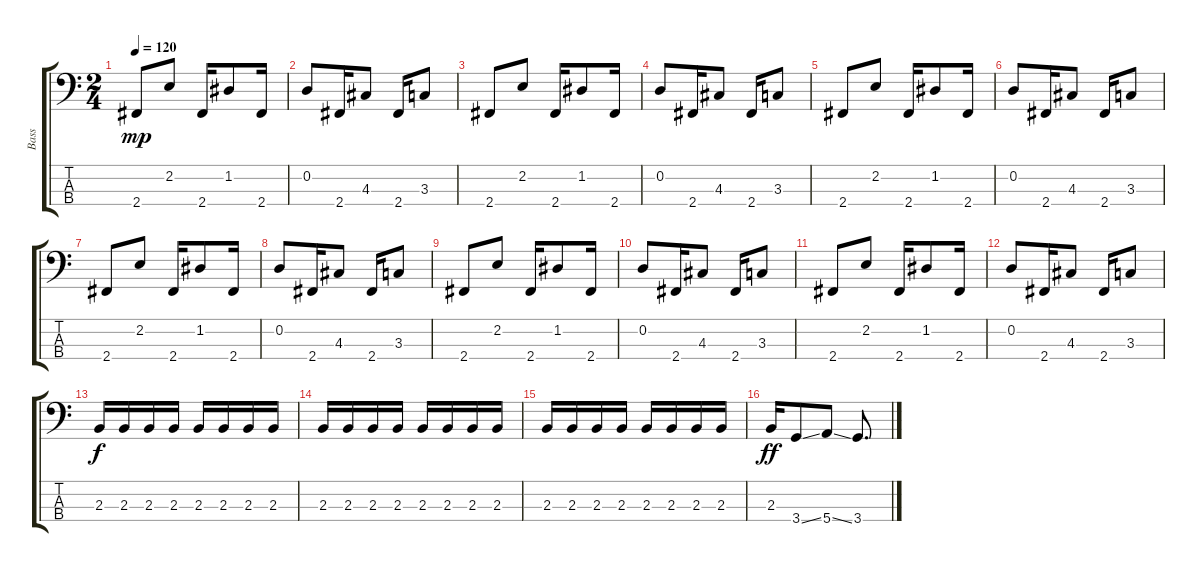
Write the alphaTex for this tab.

\track ("Bass" "Bass") {instrument electricbassfinger bank 177}
\staff {score tabs}
\tuning (G2 D2 A1 E1) {hide}
\ts (2 4)
\tempo 120
\clef f4
\ks c
2.4.8{dy mp} 2.2.8 2.4.16 1.2.8 2.4.16 |
0.2.8 2.4.16 4.3.8 2.4.16 3.3.8 |
2.4.8 2.2.8 2.4.16 1.2.8 2.4.16 |
0.2.8 2.4.16 4.3.8 2.4.16 3.3.8 |
2.4.8 2.2.8 2.4.16 1.2.8 2.4.16 |
0.2.8 2.4.16 4.3.8 2.4.16 3.3.8 |
2.4.8 2.2.8 2.4.16 1.2.8 2.4.16 |
0.2.8 2.4.16 4.3.8 2.4.16 3.3.8 |
2.4.8 2.2.8 2.4.16 1.2.8 2.4.16 |
0.2.8 2.4.16 4.3.8 2.4.16 3.3.8 |
2.4.8 2.2.8 2.4.16 1.2.8 2.4.16 |
0.2.8 2.4.16 4.3.8 2.4.16 3.3.8 |
2.3.16{dy f} 2.3.16 2.3.16 2.3.16 2.3.16 2.3.16 2.3.16 2.3.16 |
2.3.16 2.3.16 2.3.16 2.3.16 2.3.16 2.3.16 2.3.16 2.3.16 |
2.3.16 2.3.16 2.3.16 2.3.16 2.3.16 2.3.16 2.3.16 2.3.16 |
2.3.16{dy ff} 3.4{ss}.8 5.4{ss}.8 3.4{ss}.8{d}
